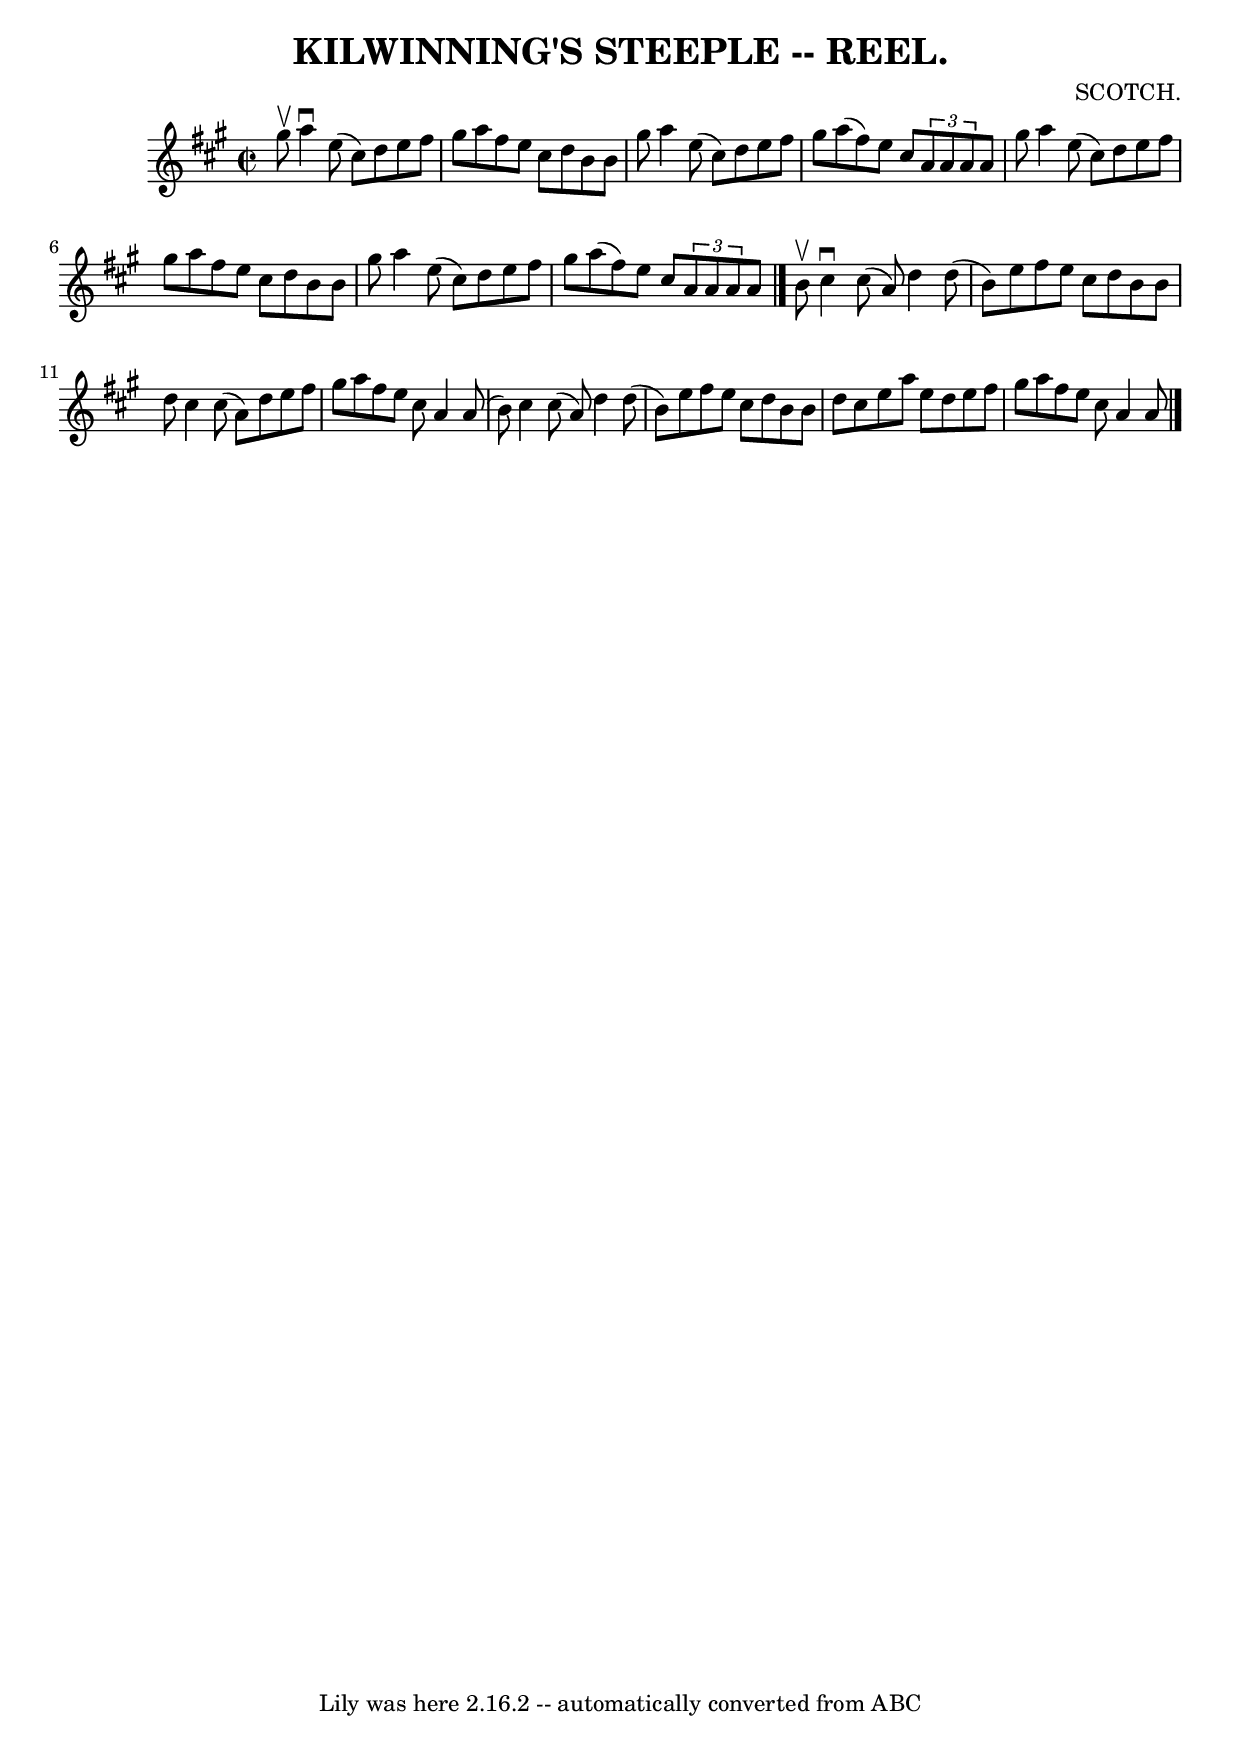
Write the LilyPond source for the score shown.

\version "2.16.2"
\include "Mammoth.ily"
\header {
  %% book = "Coles 43.3"
 composer = "SCOTCH."
 crossRefNumber = "1"
 footnotes = ""
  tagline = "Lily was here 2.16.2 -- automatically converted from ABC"
  title = "KILWINNING'S STEEPLE -- REEL."

}
voicedefault =  {


  \override Staff.TimeSignature #'style = #'C
  \time 2/2 
  \key a \major gis''8^\upbow  |
 a''4^\downbow e''8 ( cis''8) d''8 e''8 fis''8 gis''8   |
 a''8 fis''8 e''8 cis''8 d''8 b'8 b'8 gis''8   |
 a''4 e''8 ( cis''8) d''8 e''8 fis''8 gis''8   |
 a''8 (fis''8)   
 e''8 cis''8    \times 2/3 { a'8 a'8 a'8   			    } a'8 gis''8   |
 a''4 e''8 (cis''8) d''8 e''8 fis''8 gis''8   |
 a''8 fis''8 e''8 cis''8 d''8 b'8 b'8 gis''8   |
 a''4 e''8 (cis''8) d''8 e''8 fis''8 gis''8   |
 a''8 (fis''8) e''8 cis''8    \times 2/3 { a'8 a'8 a'8  
				     } a'8     \bar "|." b'8^\upbow  |
 cis''4^\downbow cis''8 (a'8) d''4 d''8 (b'8)  |
 e''8 fis''8 e''8 cis''8 d''8 b'8 b'8 d''8   |
 cis''4 cis''8 (a'8) d''8 e''8 fis''8 gis''8   |
 a''8 fis''8 e''8 cis''8 a'4 a'8 ( b'8)  |
 cis''4 cis''8 (a'8) d''4 d''8 (b'8)  |
 e''8 fis''8 e''8 cis''8 d''8 b'8 b'8 d''8   |
 cis''8 e''8 a''8 e''8 d''8 e''8 fis''8 gis''8   |
 a''8 fis''8 e''8 cis''8 a'4 a'8  \bar "|."   

}

\score{
  <<

    \context Staff="default"
    {
      \voicedefault 
      
    }

  >>
  \layout {
    
  }
  \midi {
  }

}
